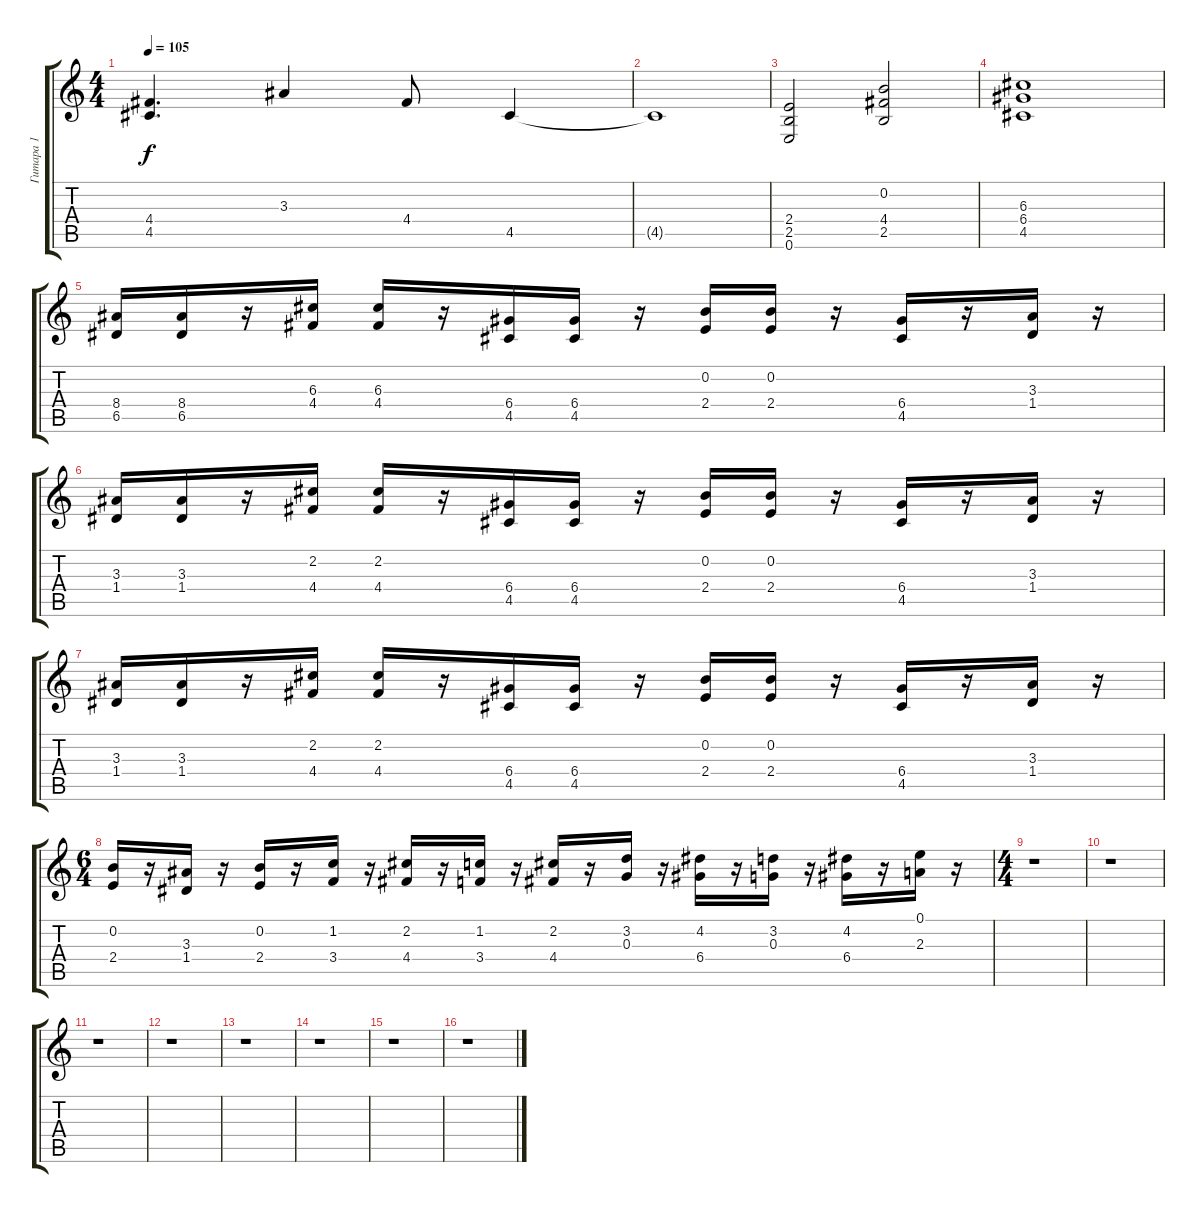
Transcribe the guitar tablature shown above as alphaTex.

\track ("Гитара 1" "Гитара 1") {instrument distortionguitar}
\staff {score tabs}
\tuning (E4 B3 G3 D3 A2 E2) {hide}
\ts (4 4)
\tempo 105
\clef g2
\ks c
(4.4 4.5).4{d dy f} 3.3.4 4.4.8 4.5.4 |
4.5{t}.1 |
(2.4 2.5 0.6).2 (0.2 4.4 2.5).2 |
(6.3 6.4 4.5).1 |
(8.4 6.5).16 (8.4 6.5).16 r.16 (6.3 4.4).16 (6.3 4.4).16 r.16 (6.4 4.5).16 (6.4 4.5).16 r.16 (0.2 2.4).16 (0.2 2.4).16 r.16 (6.4 4.5).16 r.16 (3.3 1.4).16 r.16 |
(3.3 1.4).16 (3.3 1.4).16 r.16 (2.2 4.4).16 (2.2 4.4).16 r.16 (6.4 4.5).16 (6.4 4.5).16 r.16 (0.2 2.4).16 (0.2 2.4).16 r.16 (6.4 4.5).16 r.16 (3.3 1.4).16 r.16 |
(3.3 1.4).16 (3.3 1.4).16 r.16 (2.2 4.4).16 (2.2 4.4).16 r.16 (6.4 4.5).16 (6.4 4.5).16 r.16 (0.2 2.4).16 (0.2 2.4).16 r.16 (6.4 4.5).16 r.16 (3.3 1.4).16 r.16 |
\ts (6 4)
(0.2 2.4).16 r.16 (3.3 1.4).16 r.16 (0.2 2.4).16 r.16 (1.2 3.4).16 r.16 (2.2 4.4).16 r.16 (1.2 3.4).16 r.16 (2.2 4.4).16 r.16 (3.2 0.3).16 r.16 (4.2 6.4).16 r.16 (3.2 0.3).16 r.16 (4.2 6.4).16 r.16 (0.1 2.3).16 r.16 |
\ts (4 4)
r.1 |
r.1 |
r.1 |
r.1 |
r.1 |
r.1 |
r.1 |
r.1
